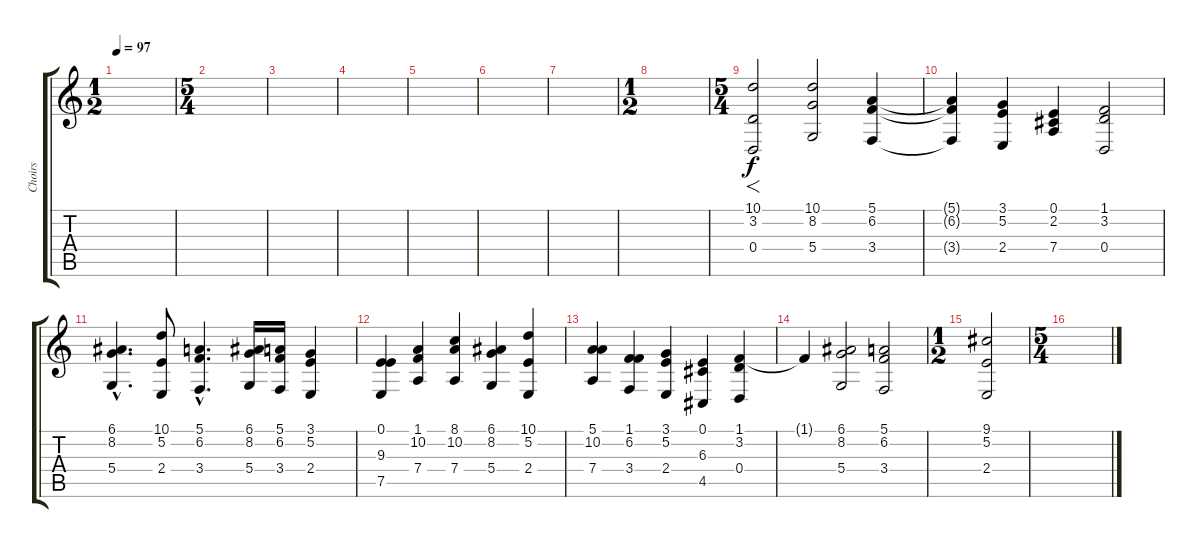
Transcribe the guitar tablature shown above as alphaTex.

\track ("Choirs" "Choirs") {instrument choiraahs}
\staff {score tabs}
\tuning (E4 B3 G3 D3 A2 E2) {hide}
\ts (1 2)
\tempo 97
\clef g2
\ks c
|
\ts (5 4)
|
|
|
|
|
|
\ts (1 2)
|
\ts (5 4)
(10.1 3.2 0.4).2{f volume 9} (10.1 8.2 5.4).2 (5.1 6.2 3.4).4 |
(5.1{t} 6.2{t} 3.4{t}).4 (3.1 5.2 2.4).4 (0.1 2.2 7.4).4 (1.1 3.2 0.4).2 |
(6.1{hac} 8.2{hac} 5.4{hac}).4{d} (10.1 5.2 2.4).8 (5.1{hac} 6.2{hac} 3.4{hac}).4{d} (6.1 8.2 5.4).16 (5.1 6.2 3.4).16 (3.1 5.2 2.4).4 |
(0.1 9.3 7.5).4 (1.1 10.2 7.4).4 (8.1 10.2 7.4).4 (6.1 8.2 5.4).4 (10.1 5.2 2.4).4 |
(5.1 10.2 7.4).4 (1.1 6.2 3.4).4 (3.1 5.2 2.4).4 (0.1 6.3 4.5).4 (1.1 3.2 0.4).4 |
1.1{t}.4 (6.1 8.2 5.4).2 (5.1 6.2 3.4).2 |
\ts (1 2)
(9.1 5.2 2.4).2 |
\ts (5 4)
